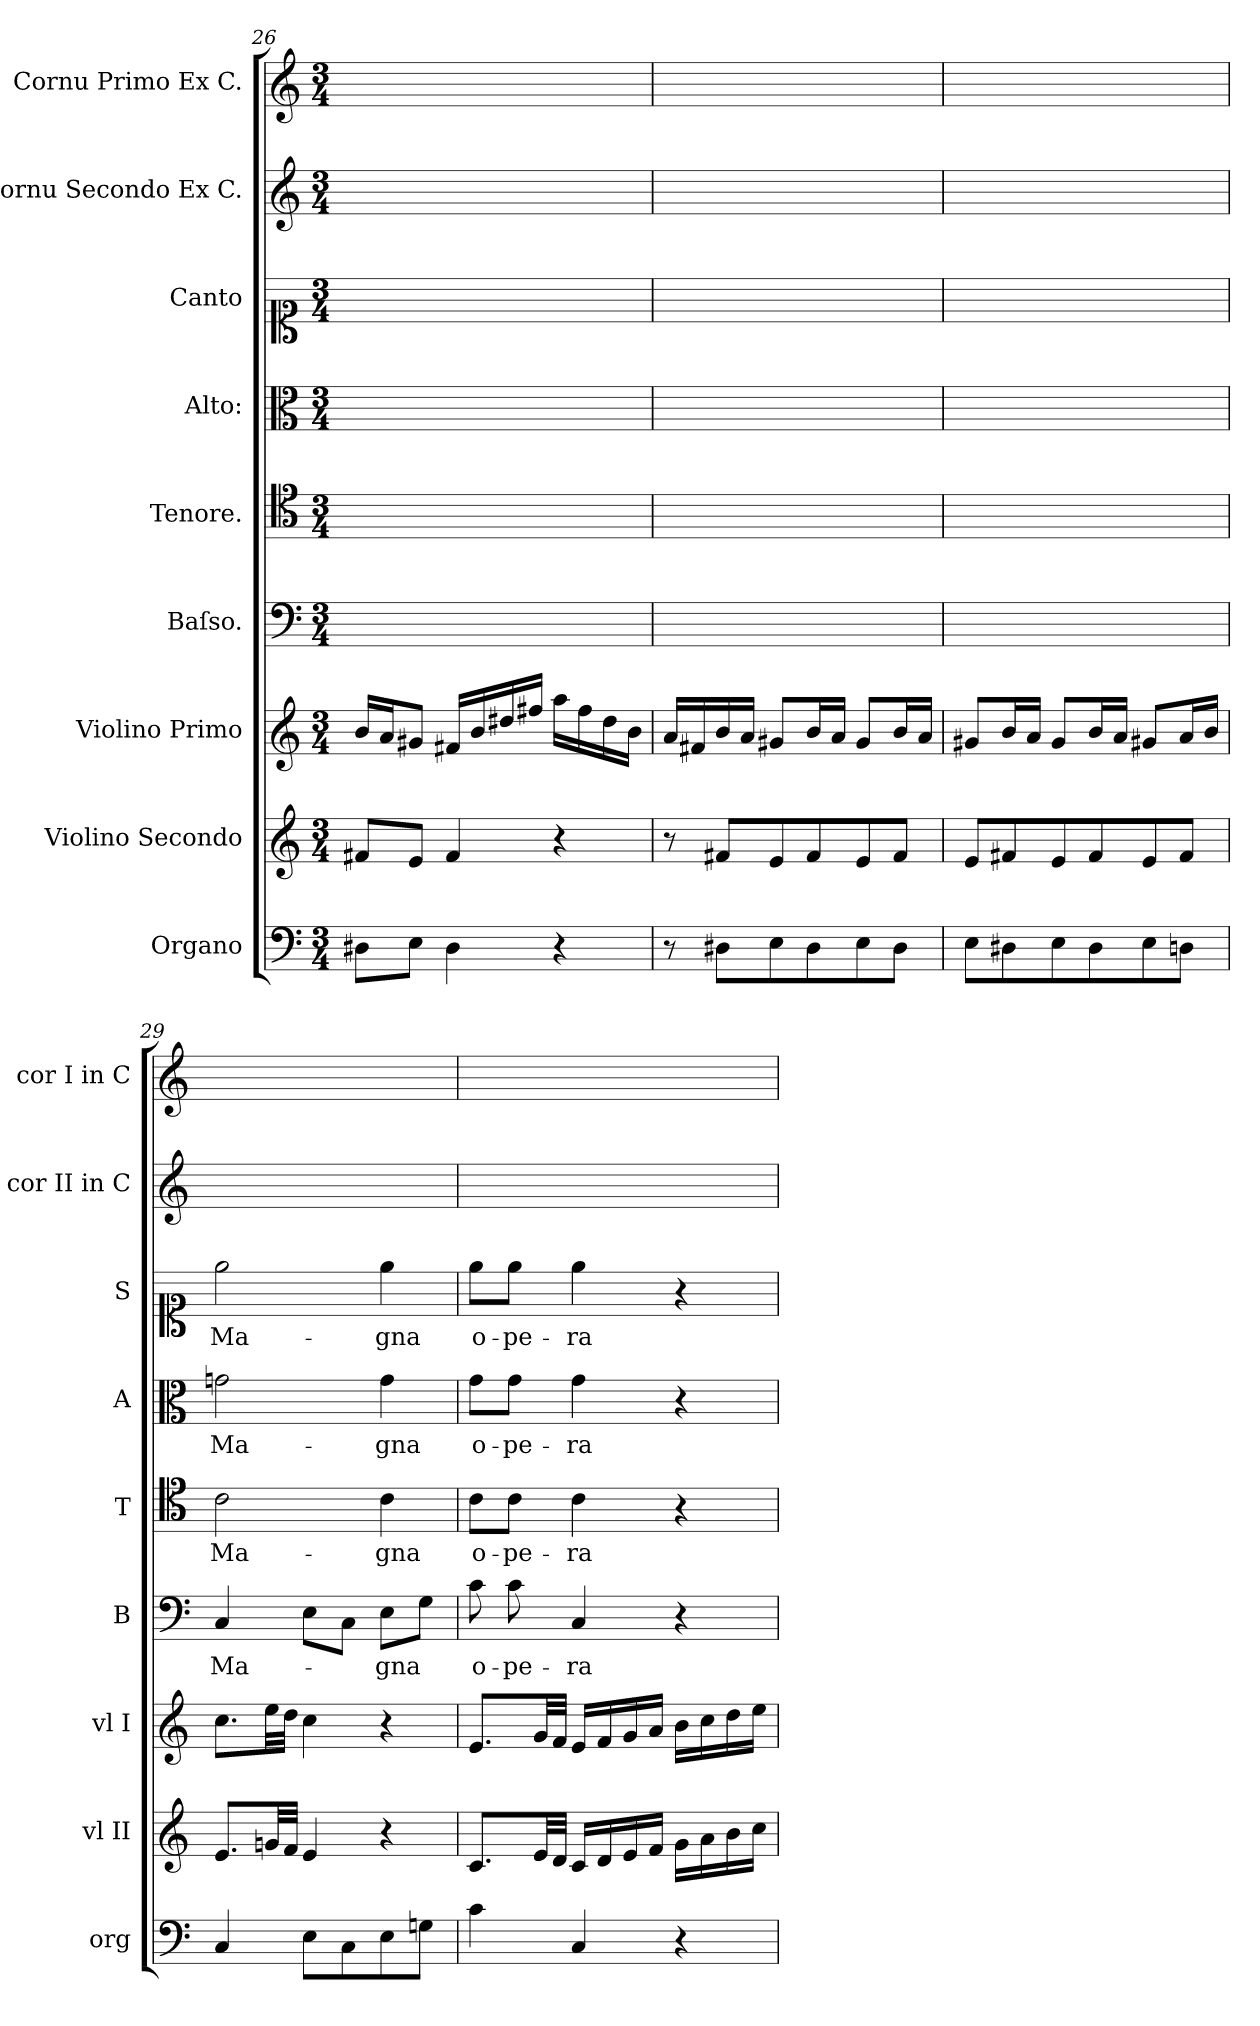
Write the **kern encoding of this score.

**kern	**kern	**kern	**kern	**text	**kern	**text	**kern	**text	**kern	**text	**kern	**kern
*part9	*part8	*part7	*part6	*part6	*part5	*part5	*part4	*part4	*part3	*part3	*part2	*part1
*staff9	*staff8	*staff7	*staff6	*staff6	*staff5	*staff5	*staff4	*staff4	*staff3	*staff3	*staff2	*staff1
*I"Organo	*I"Violino Secondo	*I"Violino Primo	*I"Baſso.	*	*I"Tenore.	*	*I"Alto:	*	*I"Canto	*	*I"Cornu Secondo Ex C.	*I"Cornu Primo Ex C.
*I'org	*I'vl II	*I'vl I	*I'B	*	*I'T	*	*I'A	*	*I'S	*	*I'cor II in C	*I'cor I in C
*clefF4	*clefG2	*clefG2	*clefF4	*	*clefC4	*	*clefC3	*	*clefC1	*	*clefG2	*clefG2
*k[]	*k[]	*k[]	*k[]	*	*k[]	*	*k[]	*	*k[]	*	*k[]	*k[]
*C:	*C:	*C:	*C:	*	*C:	*	*C:	*	*C:	*	*C:	*C:
*M3/4	*M3/4	*M3/4	*M3/4	*	*M3/4	*	*M3/4	*	*M3/4	*	*M3/4	*M3/4
=26	=26	=26	=26	=26	=26	=26	=26	=26	=26	=26	=26	=26
8D#X\L	8f#X/L	16b/LL	2.ryy	.	2.ryy	.	2.ryy	.	2.ryy	.	2.ryy	2.ryy
.	.	16a/J	.	.	.	.	.	.	.	.	.	.
8E\J	8e/J	8g#X/J	.	.	.	.	.	.	.	.	.	.
4D#\	4f#/	16f#X/LL	.	.	.	.	.	.	.	.	.	.
.	.	16b/	.	.	.	.	.	.	.	.	.	.
.	.	16dd#X/	.	.	.	.	.	.	.	.	.	.
.	.	16ff#X/JJ	.	.	.	.	.	.	.	.	.	.
4r	4r	16aa\LL	.	.	.	.	.	.	.	.	.	.
.	.	16ff#\	.	.	.	.	.	.	.	.	.	.
.	.	16dd#\	.	.	.	.	.	.	.	.	.	.
.	.	16b\JJ	.	.	.	.	.	.	.	.	.	.
=27	=27	=27	=27	=27	=27	=27	=27	=27	=27	=27	=27	=27
8r	8r	16a/LL	2.ryy	.	2.ryy	.	2.ryy	.	2.ryy	.	2.ryy	2.ryy
.	.	16f#X/	.	.	.	.	.	.	.	.	.	.
8D#X\L	8f#X/L	16b/	.	.	.	.	.	.	.	.	.	.
.	.	16a/JJ	.	.	.	.	.	.	.	.	.	.
8E\	8e/	8g#X/L	.	.	.	.	.	.	.	.	.	.
8D#\	8f#/	16b/L	.	.	.	.	.	.	.	.	.	.
.	.	16a/JJ	.	.	.	.	.	.	.	.	.	.
8E\	8e/	8g#/L	.	.	.	.	.	.	.	.	.	.
8D#\J	8f#/J	16b/L	.	.	.	.	.	.	.	.	.	.
.	.	16a/JJ	.	.	.	.	.	.	.	.	.	.
=28	=28	=28	=28	=28	=28	=28	=28	=28	=28	=28	=28	=28
8E\L	8e/L	8g#X/L	2.ryy	.	2.ryy	.	2.ryy	.	2.ryy	.	2.ryy	2.ryy
8D#X\	8f#X/	16b/L	.	.	.	.	.	.	.	.	.	.
.	.	16a/JJ	.	.	.	.	.	.	.	.	.	.
8E\	8e/	8g#/L	.	.	.	.	.	.	.	.	.	.
8D#\	8f#/	16b/L	.	.	.	.	.	.	.	.	.	.
.	.	16a/JJ	.	.	.	.	.	.	.	.	.	.
8E\	8e/	8g#X/L	.	.	.	.	.	.	.	.	.	.
8Dn\J	8f#/J	16a/L	.	.	.	.	.	.	.	.	.	.
.	.	16b/JJ	.	.	.	.	.	.	.	.	.	.
=29	=29	=29	=29	=29	=29	=29	=29	=29	=29	=29	=29	=29
4C/	8.e/L	8.cc\L	4C/	Ma-	2c\	Ma-	2gn\	Ma-	2ee\	Ma-	2.ryy	2.ryy
.	32gn/LL	32ee\LL	.	.	.	.	.	.	.	.	.	.
.	32f/JJJ	32dd\JJJ	.	.	.	.	.	.	.	.	.	.
8E\L	4e/	4cc\	8E\L	.	.	.	.	.	.	.	.	.
8C\	.	.	8C\J	.	.	.	.	.	.	.	.	.
8E\	4r	4r	8E\L	-gna	4c\	-gna	4g\	-gna	4ee\	-gna	.	.
8Gn\J	.	.	8G\J	.	.	.	.	.	.	.	.	.
=30	=30	=30	=30	=30	=30	=30	=30	=30	=30	=30	=30	=30
4c\	8.c/L	8.e/L	8c\	o-	8c\L	o-	8g\L	o-	8ee\L	o-	2.ryy	2.ryy
.	.	.	8c\	-pe-	8c\J	-pe-	8g\J	-pe-	8ee\J	-pe-	.	.
.	32e/LL	32g/LL	.	.	.	.	.	.	.	.	.	.
.	32d/JJJ	32f/JJJ	.	.	.	.	.	.	.	.	.	.
4C/	16c/LL	16e/LL	4C/	-ra	4c\	-ra	4g\	-ra	4ee\	-ra	.	.
.	16d/	16f/	.	.	.	.	.	.	.	.	.	.
.	16e/	16g/	.	.	.	.	.	.	.	.	.	.
.	16f/JJ	16a/JJ	.	.	.	.	.	.	.	.	.	.
4r	16g\LL	16b\LL	4r	.	4r	.	4r	.	4r	.	.	.
.	16a\	16cc\	.	.	.	.	.	.	.	.	.	.
.	16b\	16dd\	.	.	.	.	.	.	.	.	.	.
.	16cc\JJ	16ee\JJ	.	.	.	.	.	.	.	.	.	.
=	=	=	=	=	=	=	=	=	=	=	=	=
*-	*-	*-	*-	*-	*-	*-	*-	*-	*-	*-	*-	*-
